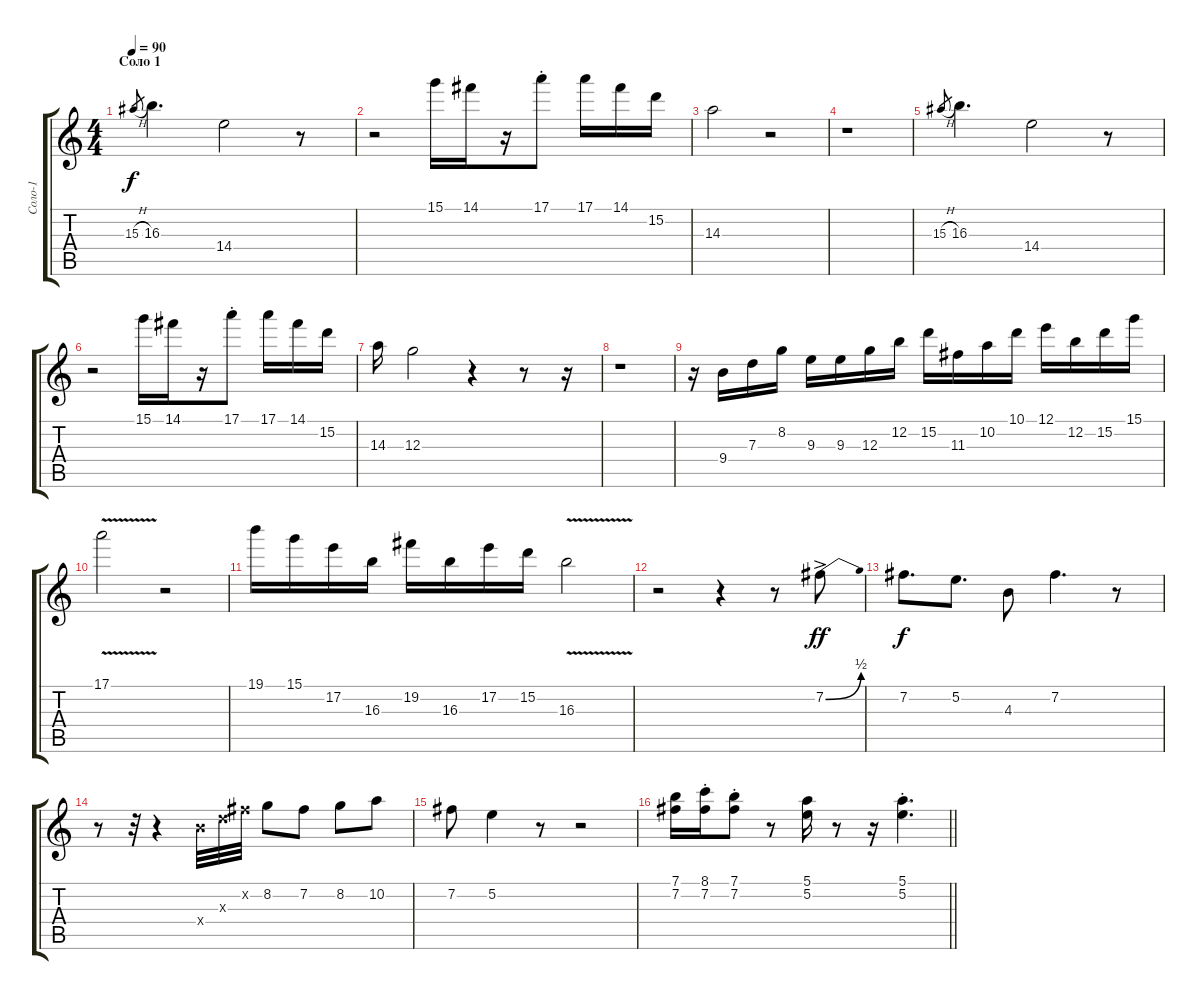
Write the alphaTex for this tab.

\track ("Соло-1" "Соло-1") {instrument electricguitarjazz}
\staff {score tabs}
\tuning (E4 B3 G3 D3 A2 E2) {hide}
\ts (4 4)
\section ("" "Соло 1")
\tempo 90
\clef g2
\ks c
15.3{h}.8{gr dy f} 16.3.4{d} 14.4.2 r.8 |
r.2 15.1.16 14.1.16 r.16 17.1{st}.8 17.1.16 14.1.16 15.2.16 |
14.3.2 r.2 |
r.1 |
15.3{h}.8{gr} 16.3.4{d} 14.4.2 r.8 |
r.2 15.1.16 14.1.16 r.16 17.1{st}.8 17.1.16 14.1.16 15.2.16 |
14.3.16 12.3.2 r.4 r.8 r.16 |
r.1 |
r.16 9.4.16 7.3.16 8.2.16 9.3.16 9.3.16 12.3.16 12.2.16 15.2.16 11.3.16 10.2.16 10.1.16 12.1.16 12.2.16 15.2.16 15.1.16 |
17.1{v}.2 r.2 |
19.1.16 15.1.16 17.2.16 16.3.16 19.2.16 16.3.16 17.2.16 15.2.16 16.3{v}.2 |
r.2 r.4 r.8 7.2{be (bend 0 0 60 2) ac}.8{dy ff} |
7.2.8{d dy f} 5.2.8{d} 4.3.8 7.2.4{d} r.8 |
r.8 r.32 r.4 9.4{x}.32 7.3{x}.32 7.2{x}.32 8.2.8 7.2.8 8.2.8 10.2.8 |
7.2.8 5.2.4 r.8 r.2 |
\barLineRight lightlight
(7.1 7.2).16 (8.1{st} 7.2{st}).16 (7.1{st} 7.2{st}).8 r.8 (5.1 5.2).16 r.8 r.16 (5.1{st} 5.2{st}).4{d}
